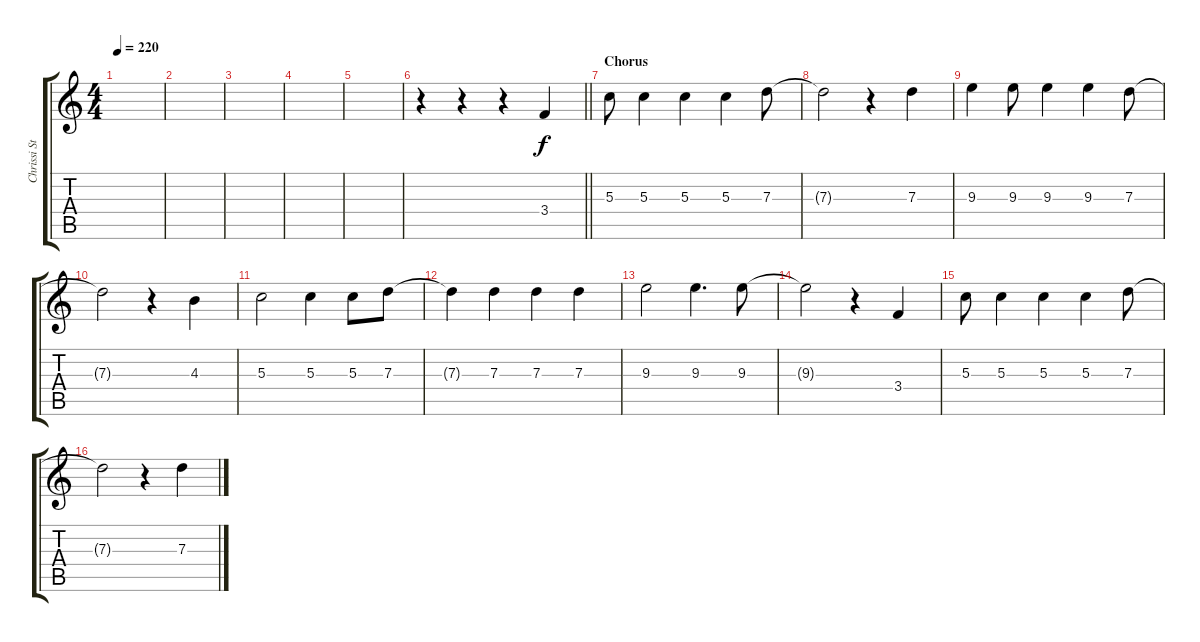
\track ("Chrissi Stimme" "Chrissi St") {instrument overdrivenguitar}
\staff {score tabs}
\tuning (E4 B3 G3 D3 A2 E2) {hide}
\ts (4 4)
\tempo 220
\clef g2
\ks c
|
|
|
|
|
\barLineRight lightlight
r.4 r.4 r.4 3.4.4 |
\section ("" "Chorus")
5.3.8 5.3.4 5.3.4 5.3.4 7.3.8 |
7.3{t}.2 r.4 7.3.4 |
9.3.4 9.3.8 9.3.4 9.3.4 7.3.8 |
7.3{t}.2 r.4 4.3.4 |
5.3.2 5.3.4 5.3.8 7.3.8 |
7.3{t}.4 7.3.4 7.3.4 7.3.4 |
9.3.2 9.3.4{d} 9.3.8 |
9.3{t}.2 r.4 3.4.4 |
5.3.8 5.3.4 5.3.4 5.3.4 7.3.8 |
7.3{t}.2 r.4 7.3.4
